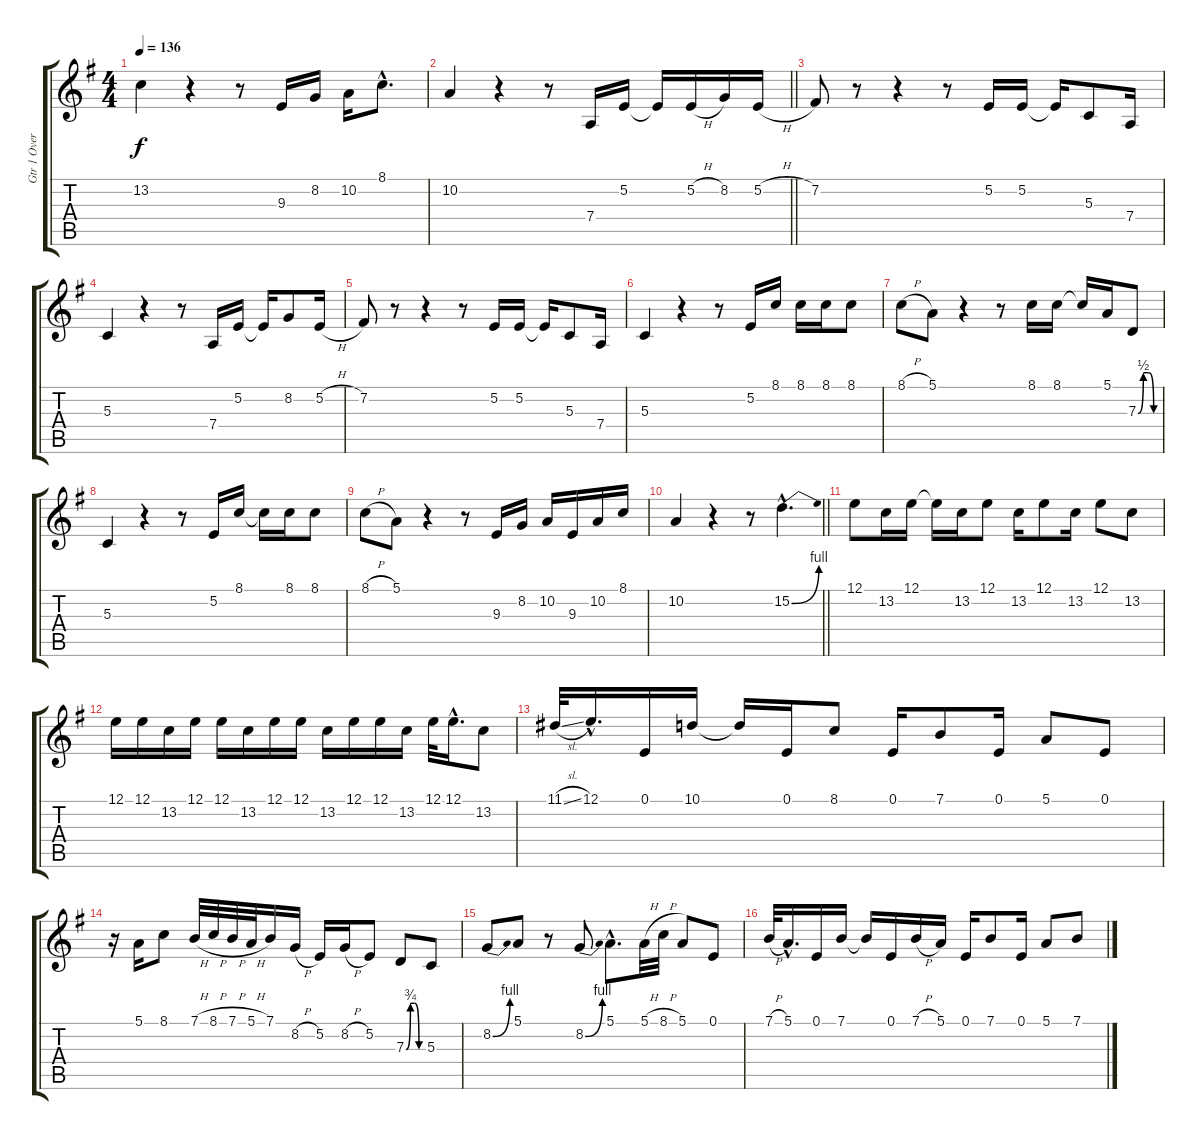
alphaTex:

\track ("Gtr 1 Overdub" "Gtr 1 Over") {instrument lead8bassandlead}
\staff {score tabs}
\tuning (E4 B3 G3 D3 A2 E2) {hide}
\ts (4 4)
\tempo 136
\clef g2
\ks g
13.2.4{dy f} r.4 r.8 9.3.16 8.2.16 10.2.16 8.1{hac}.8{d} |
\barLineRight lightlight
10.2.4 r.4 r.8 7.4.16 5.2.16 5.2{t}.16 5.2{h}.16 8.2.16 5.2{h}.16 |
7.2.8 r.8 r.4 r.8 5.2.16 5.2.16 5.2{t}.16 5.3.8 7.4.16 |
5.3.4 r.4 r.8 7.4.16 5.2.16 5.2{t}.16 8.2.8 5.2{h}.16 |
7.2.8 r.8 r.4 r.8 5.2.16 5.2.16 5.2{t}.16 5.3.8 7.4.16 |
5.3.4 r.4 r.8 5.2.16 8.1.16 8.1.16 8.1.16 8.1.8 |
8.1{h}.8 5.1.8 r.4 r.8 8.1.16 8.1.16 8.1{t}.16 5.1.16 7.3{be (custom 0 0 15 2 30 2 45 0 60 0)}.8 |
5.3.4 r.4 r.8 5.2.16 8.1.16 8.1{t}.16 8.1.16 8.1.8 |
8.1{h}.8 5.1.8 r.4 r.8 9.3.16 8.2.16 10.2.16 9.3.16 10.2.16 8.1.16 |
\barLineRight lightlight
10.2.4 r.4 r.8 15.2{be (bend 0 0 60 4) hac}.4{d} |
12.1.8 13.2.16 12.1.16 12.1{t}.16 13.2.16 12.1.8 13.2.16 12.1.8 13.2.16 12.1.8 13.2.8 |
12.1.16 12.1.16 13.2.16 12.1.16 12.1.16 13.2.16 12.1.16 12.1.16 13.2.16 12.1.16 12.1.16 13.2.16 12.1.32 12.1{hac}.16{d} 13.2.8 |
11.1{sl}.32 12.1{hac}.16{d} 0.1.16 10.1.16 10.1{t}.16 0.1.16 8.1.8 0.1.16 7.1.8 0.1.16 5.1.8 0.1.8 |
r.16 5.1.16 8.1.8 7.1{h}.32 8.1{h}.32 7.1{h}.32 5.1{h}.32 7.1.16 8.2{h}.16 5.2.16 8.2{h}.16 5.2.8 7.3{be (custom 0 0 15 3 30 3 45 0 60 0)}.8 5.3.8 |
8.2{be (bend 0 0 60 4)}.8 5.1.8 r.8 8.2{be (bend 0 0 60 4)}.8 5.1{hac}.8{d} 5.1{h}.32 8.1{h}.32 5.1.8 0.1.8 |
7.1{h}.32 5.1{hac}.16{d} 0.1.16 7.1.16 7.1{t}.16 0.1.16 7.1{h}.16 5.1.16 0.1.16 7.1.8 0.1.16 5.1.8 7.1.8
